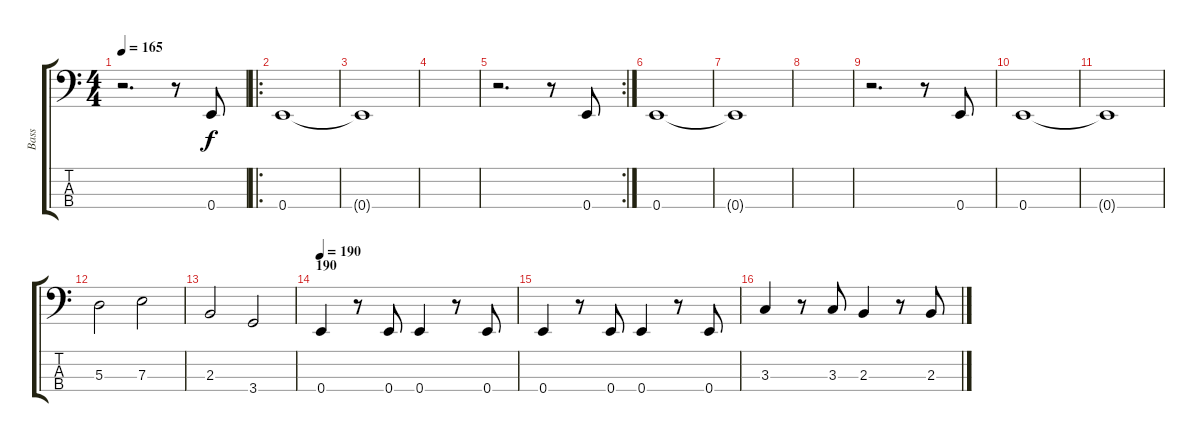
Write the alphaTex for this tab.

\track ("Bass" "Bass") {instrument electricbassfinger}
\staff {score tabs}
\tuning (G2 D2 A1 E1) {hide}
\ts (4 4)
\tempo 165
\clef f4
\ks c
r.2{d dy f instrument electricbassfinger} r.8 0.4.8 |
\ro
0.4.1 |
0.4{t}.1 |
|
\rc 2
r.2{d} r.8 0.4.8 |
0.4.1 |
0.4{t}.1 |
|
r.2{d} r.8 0.4.8 |
0.4.1 |
0.4{t}.1 |
5.3.2 7.3.2 |
2.3.2 3.4.2 |
\section ("" "190")
\tempo 180
\tempo 190
0.4.4 r.8 0.4.8 0.4.4 r.8 0.4.8 |
0.4.4 r.8 0.4.8 0.4.4 r.8 0.4.8 |
3.3.4 r.8 3.3.8 2.3.4 r.8 2.3.8
